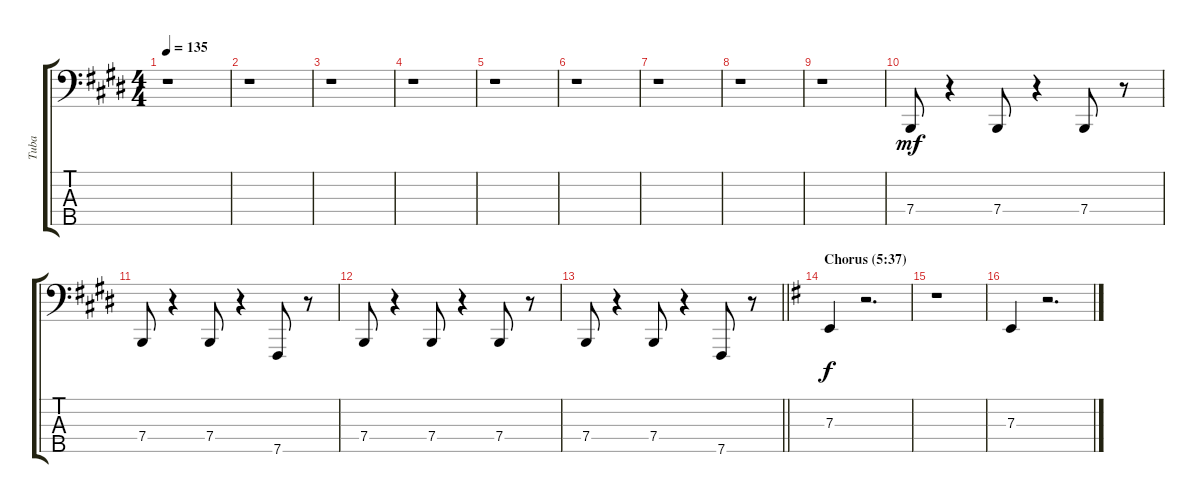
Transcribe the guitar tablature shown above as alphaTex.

\track ("Tuba" "Tuba") {instrument tuba}
\staff {score tabs}
\tuning (G2 D2 A1 E1 B0) {hide}
\ts (4 4)
\tempo 135
\clef f4
\ks c#minor
r.1{dy mp} |
r.1 |
r.1 |
r.1 |
r.1 |
r.1 |
r.1 |
r.1 |
r.1 |
7.4.8{dy mf} r.4 7.4.8 r.4 7.4.8 r.8 |
7.4.8 r.4 7.4.8 r.4 7.5.8 r.8 |
7.4.8 r.4 7.4.8 r.4 7.4.8 r.8 |
\barLineRight lightlight
7.4.8 r.4 7.4.8 r.4 7.5.8 r.8 |
\section ("" "Chorus (5:37)")
\ks eminor
7.3.4{dy f} r.2{d} |
r.1 |
7.3.4 r.2{d}
